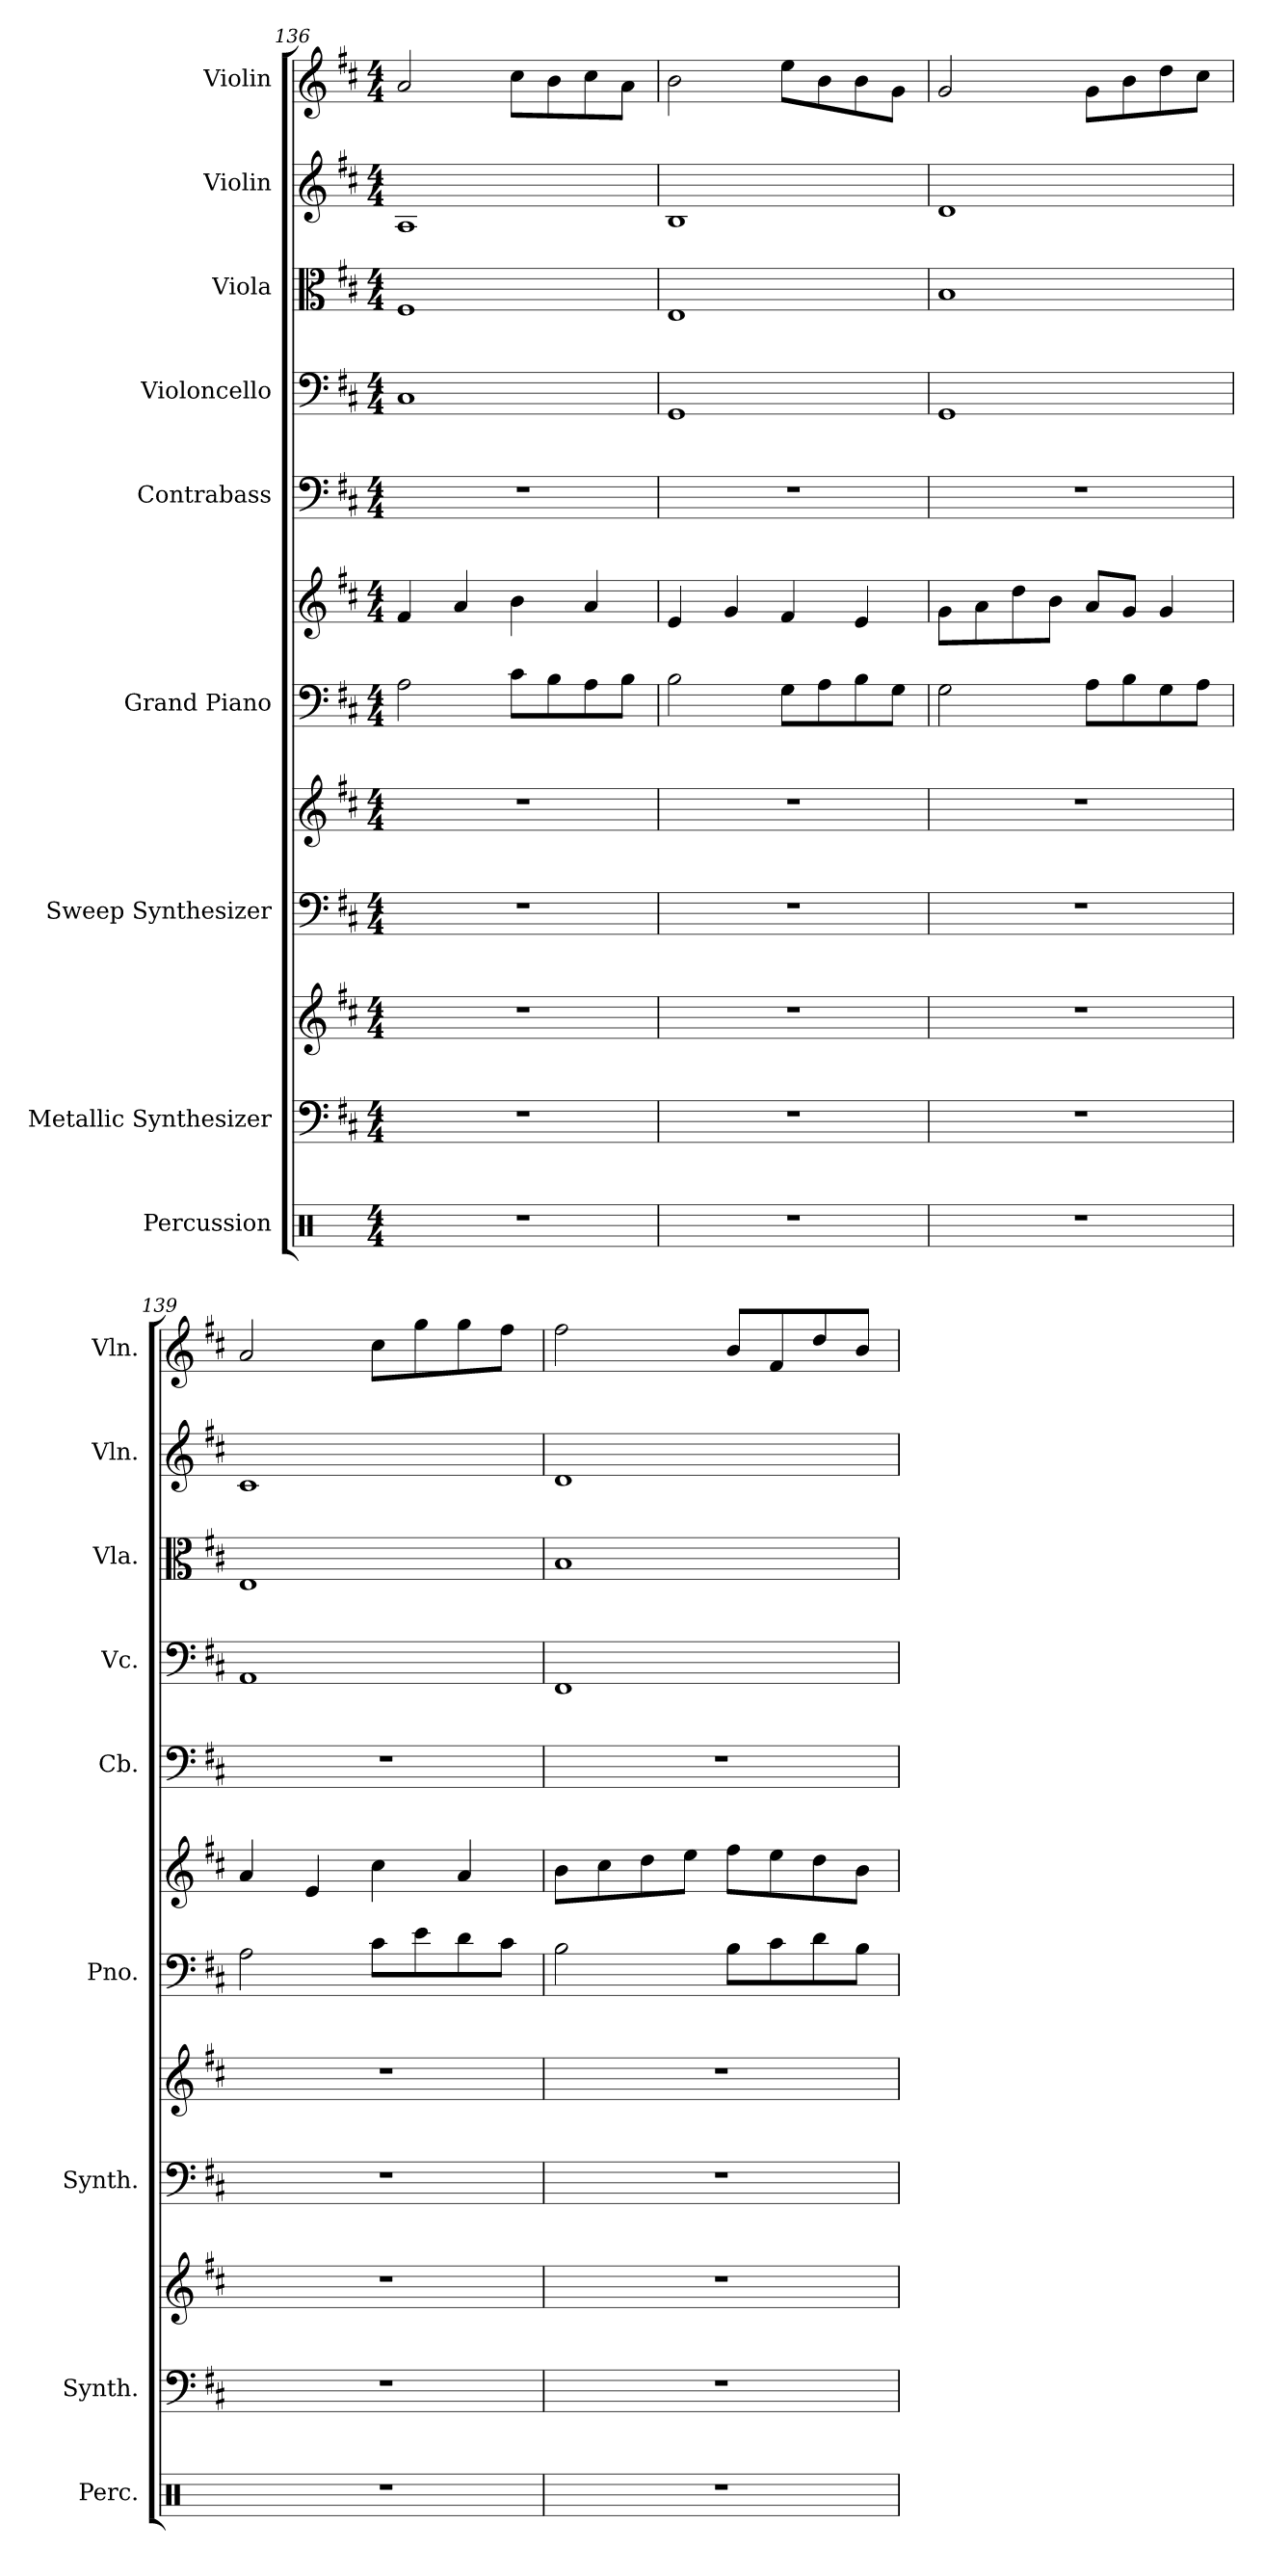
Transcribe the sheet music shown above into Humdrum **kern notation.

**kern	**kern	**kern	**kern	**kern	**kern	**kern	**kern	**kern	**kern	**kern	**kern
*part9	*part8	*part8	*part7	*part7	*part6	*part6	*part5	*part4	*part3	*part2	*part1
*staff12	*staff11	*staff10	*staff9	*staff8	*staff7	*staff6	*staff5	*staff4	*staff3	*staff2	*staff1
*I"Percussion	*I"Metallic Synthesizer	*	*I"Sweep Synthesizer	*	*I"Grand Piano	*	*I"Contrabass	*I"Violoncello	*I"Viola	*I"Violin	*I"Violin
*I'Perc.	*I'Synth.	*	*I'Synth.	*	*I'Pno.	*	*I'Cb.	*I'Vc.	*I'Vla.	*I'Vln.	*I'Vln.
*clefX	*clefF4	*clefG2	*clefF4	*clefG2	*clefF4	*clefG2	*clefF4	*clefF4	*clefC3	*clefG2	*clefG2
*	*	*	*	*	*	*	*ITrd7c12	*	*	*	*
*k[]	*k[f#c#]	*k[f#c#]	*k[f#c#]	*k[f#c#]	*k[f#c#]	*k[f#c#]	*k[f#c#]	*k[f#c#]	*k[f#c#]	*k[f#c#]	*k[f#c#]
*M4/4	*M4/4	*M4/4	*M4/4	*M4/4	*M4/4	*M4/4	*M4/4	*M4/4	*M4/4	*M4/4	*M4/4
=136	=136	=136	=136	=136	=136	=136	=136	=136	=136	=136	=136
1r	1r	1r	1r	1r	2A\	4f#/	1r	1C#	1F#	1A	2a/
.	.	.	.	.	.	4a/	.	.	.	.	.
.	.	.	.	.	8c#\L	4b\	.	.	.	.	8cc#\L
.	.	.	.	.	8B\	.	.	.	.	.	8b\
.	.	.	.	.	8A\	4a/	.	.	.	.	8cc#\
.	.	.	.	.	8B\J	.	.	.	.	.	8a\J
=137	=137	=137	=137	=137	=137	=137	=137	=137	=137	=137	=137
1r	1r	1r	1r	1r	2B\	4e/	1r	1GG	1E	1B	2b\
.	.	.	.	.	.	4g/	.	.	.	.	.
.	.	.	.	.	8G\L	4f#/	.	.	.	.	8ee\L
.	.	.	.	.	8A\	.	.	.	.	.	8b\
.	.	.	.	.	8B\	4e/	.	.	.	.	8b\
.	.	.	.	.	8G\J	.	.	.	.	.	8g\J
=138	=138	=138	=138	=138	=138	=138	=138	=138	=138	=138	=138
1r	1r	1r	1r	1r	2G\	8g\L	1r	1GG	1B	1d	2g/
.	.	.	.	.	.	8a\	.	.	.	.	.
.	.	.	.	.	.	8dd\	.	.	.	.	.
.	.	.	.	.	.	8b\J	.	.	.	.	.
.	.	.	.	.	8A\L	8a/L	.	.	.	.	8g\L
.	.	.	.	.	8B\	8g/J	.	.	.	.	8b\
.	.	.	.	.	8G\	4g/	.	.	.	.	8dd\
.	.	.	.	.	8A\J	.	.	.	.	.	8cc#\J
!!LO:LB:g=z
=139	=139	=139	=139	=139	=139	=139	=139	=139	=139	=139	=139
1r	1r	1r	1r	1r	2A\	4a/	1r	1AA	1E	1c#	2a/
.	.	.	.	.	.	4e/	.	.	.	.	.
.	.	.	.	.	8c#\L	4cc#\	.	.	.	.	8cc#\L
.	.	.	.	.	8e\	.	.	.	.	.	8gg\
.	.	.	.	.	8d\	4a/	.	.	.	.	8gg\
.	.	.	.	.	8c#\J	.	.	.	.	.	8ff#\J
=140	=140	=140	=140	=140	=140	=140	=140	=140	=140	=140	=140
1r	1r	1r	1r	1r	2B\	8b\L	1r	1FF#	1B	1d	2ff#\
.	.	.	.	.	.	8cc#\	.	.	.	.	.
.	.	.	.	.	.	8dd\	.	.	.	.	.
.	.	.	.	.	.	8ee\J	.	.	.	.	.
.	.	.	.	.	8B\L	8ff#\L	.	.	.	.	8b/L
.	.	.	.	.	8c#\	8ee\	.	.	.	.	8f#/
.	.	.	.	.	8d\	8dd\	.	.	.	.	8dd/
.	.	.	.	.	8B\J	8b\J	.	.	.	.	8b/J
=	=	=	=	=	=	=	=	=	=	=	=
*-	*-	*-	*-	*-	*-	*-	*-	*-	*-	*-	*-
